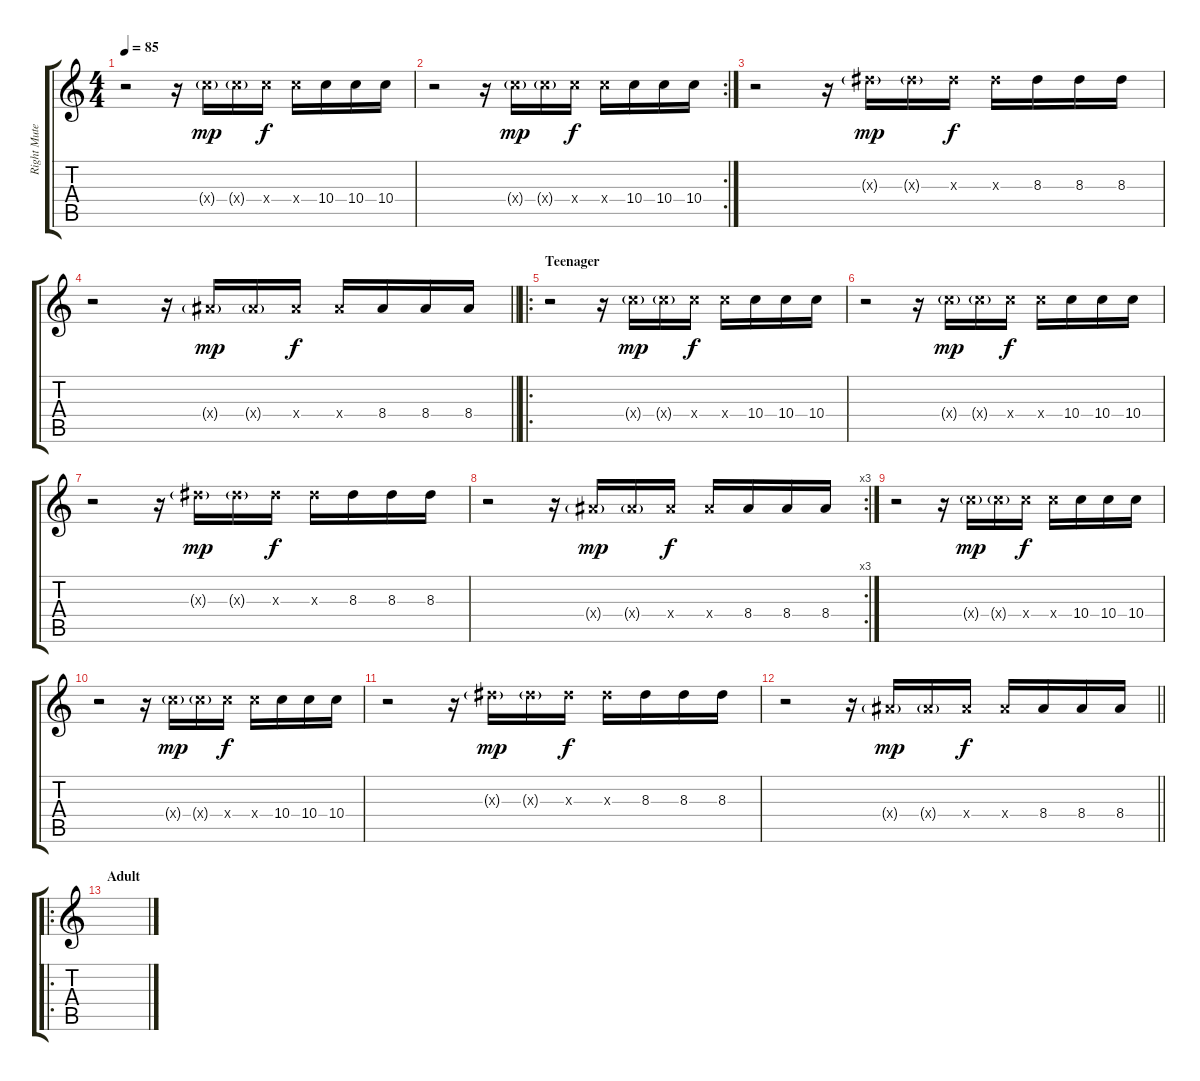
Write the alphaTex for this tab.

\track ("Right Muted Guitar" "Right Mute") {instrument electricguitarmuted}
\staff {score tabs}
\tuning (E4 B3 G3 D3 A2 E2) {hide}
\ts (4 4)
\tempo 85
\clef g2
\ks c
r.2{dy f} r.16 10.4{g x}.16{dy mp} 10.4{g x}.16 10.4{x}.16{dy f} 10.4{x}.16 10.4.16 10.4.16 10.4.16 |
\rc 2
r.2 r.16 10.4{g x}.16{dy mp} 10.4{g x}.16 10.4{x}.16{dy f} 10.4{x}.16 10.4.16 10.4.16 10.4.16 |
r.2 r.16 8.3{g x}.16{dy mp} 8.3{g x}.16 8.3{x}.16{dy f} 8.3{x}.16 8.3.16 8.3.16 8.3.16 |
\barLineRight lightlight
r.2 r.16 8.4{g x}.16{dy mp} 8.4{g x}.16 8.4{x}.16{dy f} 8.4{x}.16 8.4.16 8.4.16 8.4.16 |
\ro
\section ("" "Teenager")
r.2 r.16 10.4{g x}.16{dy mp} 10.4{g x}.16 10.4{x}.16{dy f} 10.4{x}.16 10.4.16 10.4.16 10.4.16 |
r.2 r.16 10.4{g x}.16{dy mp} 10.4{g x}.16 10.4{x}.16{dy f} 10.4{x}.16 10.4.16 10.4.16 10.4.16 |
r.2 r.16 8.3{g x}.16{dy mp} 8.3{g x}.16 8.3{x}.16{dy f} 8.3{x}.16 8.3.16 8.3.16 8.3.16 |
\rc 3
r.2 r.16 8.4{g x}.16{dy mp} 8.4{g x}.16 8.4{x}.16{dy f} 8.4{x}.16 8.4.16 8.4.16 8.4.16 |
r.2 r.16 10.4{g x}.16{dy mp} 10.4{g x}.16 10.4{x}.16{dy f} 10.4{x}.16 10.4.16 10.4.16 10.4.16 |
r.2 r.16 10.4{g x}.16{dy mp} 10.4{g x}.16 10.4{x}.16{dy f} 10.4{x}.16 10.4.16 10.4.16 10.4.16 |
r.2 r.16 8.3{g x}.16{dy mp} 8.3{g x}.16 8.3{x}.16{dy f} 8.3{x}.16 8.3.16 8.3.16 8.3.16 |
\barLineRight lightlight
r.2 r.16 8.4{g x}.16{dy mp} 8.4{g x}.16 8.4{x}.16{dy f} 8.4{x}.16 8.4.16 8.4.16 8.4.16 |
\ro
\section ("" "Adult")
